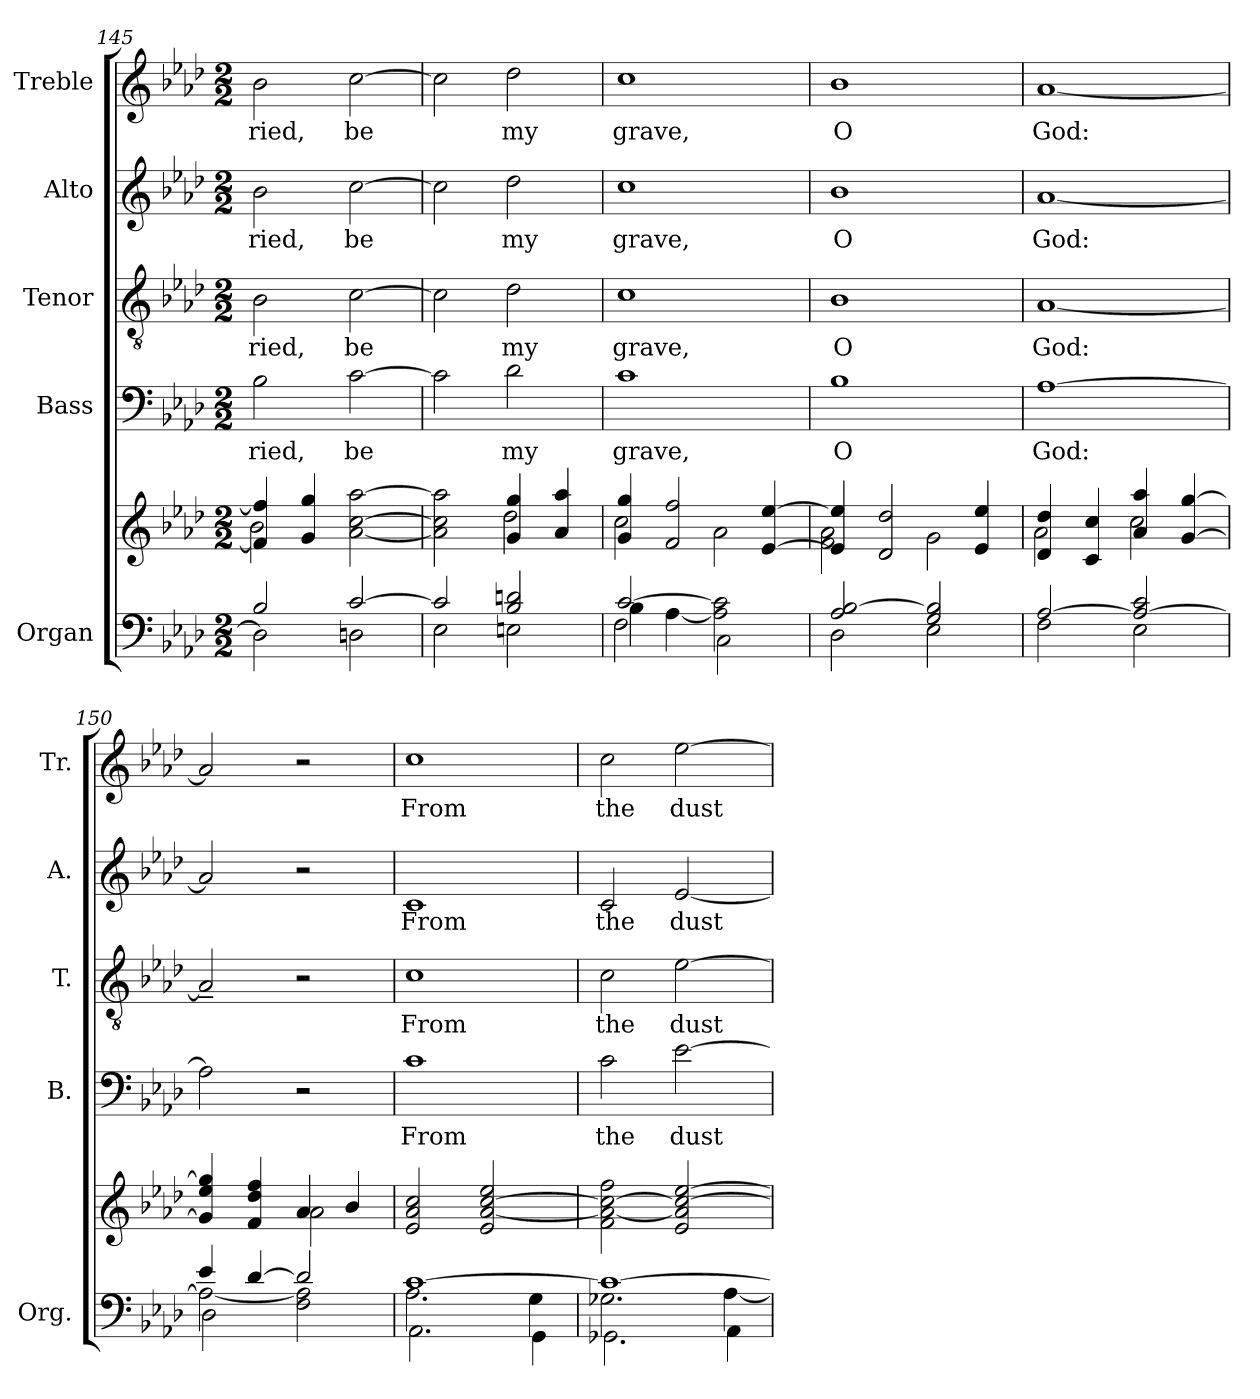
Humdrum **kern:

**kern	**kern	**kern	**text	**kern	**text	**kern	**text	**kern	**text
*part5	*part5	*part4	*part4	*part3	*part3	*part2	*part2	*part1	*part1
*staff6	*staff5	*staff4	*staff4	*staff3	*staff3	*staff2	*staff2	*staff1	*staff1
*I"Organ	*	*I"Bass	*	*I"Tenor	*	*I"Alto	*	*I"Treble	*
*I'Org.	*	*I'B.	*	*I'T.	*	*I'A.	*	*I'Tr.	*
*clefF4	*clefG2	*clefF4	*	*clefGv2	*	*clefG2	*	*clefG2	*
*	*	*	*	*ITrd7c12	*	*	*	*	*
*k[b-e-a-d-]	*k[b-e-a-d-]	*k[b-e-a-d-]	*	*k[b-e-a-d-]	*	*k[b-e-a-d-]	*	*k[b-e-a-d-]	*
*A-:	*A-:	*A-:	*	*A-:	*	*A-:	*	*A-:	*
*M2/2	*M2/2	*M2/2	*	*M2/2	*	*M2/2	*	*M2/2	*
=145	=145	=145	=145	=145	=145	=145	=145	=145	=145
*^	*^	*	*	*	*	*	*	*	*
!	!	!	!	!	!LO:LY:b:color=#000000	!	!	!	!	!	!
!	!	!	!	!	!	!	!LO:LY:b:color=#000000	!	!	!	!
!	!	!	!	!	!	!	!	!	!LO:LY:b:color=#000000	!	!
!	!	!	!	!	!	!	!	!	!	!	!LO:LY:b:color=#000000
2B-i/	2D-i\]	4fi/] 4ffi]	2b-i\	2B-i\	-ried,	2BB-i\	-ried,	2b-i\	-ried,	2b-i\	-ried,
.	.	4gi/ 4ggi	.	.	.	.	.	.	.	.	.
!	!	!	!	!	!LO:LY:b:color=#000000	!	!	!	!	!	!
!	!	!	!	!	!	!	!LO:LY:b:color=#000000	!	!	!	!
!	!	!	!	!	!	!	!	!	!LO:LY:b:color=#000000	!	!
!	!	!	!	!	!	!	!	!	!	!	!LO:LY:b:color=#000000
[2ci/	2Dni\	[2a-i\ [2cci [2aa-i	2ryy	[2ci\	be	[2Ci\	be	[2cci\	be	[2cci\	be
=146	=146	=146	=146	=146	=146	=146	=146	=146	=146	=146	=146
2ci/]	2E-i\	2a-i\] 2cci] 2aa-i]	2ryy	2ci\]	.	2Ci\]	.	2cci\]	.	2cci\]	.
!	!	!	!	!	!LO:LY:b:color=#000000	!	!	!	!	!	!
!	!	!	!	!	!	!	!LO:LY:b:color=#000000	!	!	!	!
!	!	!	!	!	!	!	!	!	!LO:LY:b:color=#000000	!	!
!	!	!	!	!	!	!	!	!	!	!	!LO:LY:b:color=#000000
2B-i/ 2dni	2Eni\	4gi/ 4ggi	2dd-i\	2d-i\	my	2D-i\	my	2dd-i\	my	2dd-i\	my
.	.	4a-i/ 4aa-i	.	.	.	.	.	.	.	.	.
=147	=147	=147	=147	=147	=147	=147	=147	=147	=147	=147	=147
*	*^	*	*	*	*	*	*	*	*	*	*
!	!	!	!	!	!	!LO:LY:b:color=#000000	!	!	!	!	!	!
!	!	!	!	!	!	!	!	!LO:LY:b:color=#000000	!	!	!	!
!	!	!	!	!	!	!	!	!	!	!LO:LY:b:color=#000000	!	!
!	!	!	!	!	!	!	!	!	!	!	!	!LO:LY:b:color=#000000
[2ci/	4B-i\	2Fi\	4gi/ 4ggi	2cci\	1ci	grave,	1Ci	grave,	1cci	grave,	1cci	grave,
.	[4A-i\	.	2fi/ 2ffi	.	.	.	.	.	.	.	.	.
2A-i\] 2ci]	2ryy	2Ci\	.	2a-i\	.	.	.	.	.	.	.	.
.	.	.	[4e-i/ [4ee-i	.	.	.	.	.	.	.	.	.
*	*v	*v	*	*	*	*	*	*	*	*	*	*
=148	=148	=148	=148	=148	=148	=148	=148	=148	=148	=148	=148
!	!	!	!	!	!LO:LY:b:color=#000000	!	!	!	!	!	!
!	!	!	!	!	!	!	!LO:LY:b:color=#000000	!	!	!	!
!	!	!	!	!	!	!	!	!	!LO:LY:b:color=#000000	!	!
!	!	!	!	!	!	!	!	!	!	!	!LO:LY:b:color=#000000
2A-i/ [2B-i	2D-i\	4e-i/] 4ee-i]	2fi\ 2a-i	1B-i	O	1BB-i	O	1b-i	O	1b-i	O
.	.	2d-i/ 2dd-i	.	.	.	.	.	.	.	.	.
2Gi/ 2B-i]	2E-i\	.	2gi\	.	.	.	.	.	.	.	.
.	.	4e-i/ 4ee-i	.	.	.	.	.	.	.	.	.
=149	=149	=149	=149	=149	=149	=149	=149	=149	=149	=149	=149
!	!	!	!	!	!LO:LY:b:color=#000000	!	!	!	!	!	!
!	!	!	!	!	!	!	!LO:LY:b:color=#000000	!	!	!	!
!	!	!	!	!	!	!	!	!	!LO:LY:b:color=#000000	!	!
!	!	!	!	!	!	!	!	!	!	!	!LO:LY:b:color=#000000
[2A-i/	2Fi\	4d-i/ 4dd-i	2a-i\	[1A-i	God:	[1AA-i	God:	[1a-i	God:	[1a-i	God:
.	.	4ci/ 4cci	.	.	.	.	.	.	.	.	.
2A-i/_ 2ci	2E-i\	4a-i/ 4aa-i	2cci\	.	.	.	.	.	.	.	.
.	.	[4gi/ [4ggi	.	.	.	.	.	.	.	.	.
=150	=150	=150	=150	=150	=150	=150	=150	=150	=150	=150	=150
*	*^	*	*	*	*	*	*	*	*	*	*
4e-i/	2A-i\_	2D-i\	4gi/] 4ee-i 4ggi]	2ryy	2A-i\]	.	2AA-~i/]	.	2a-i/]	.	2a-i/]	.
[4d-i/	.	.	4fi/ 4dd-i 4ffi	.	.	.	.	.	.	.	.	.
2d-i/]	2Fi\ 2A-i]	2ryy	4a-i/	2a-i\	2r	.	2r	.	2r	.	2r	.
.	.	.	4b-i/	.	.	.	.	.	.	.	.	.
*	*	*	*v	*v	*	*	*	*	*	*	*	*
!!LO:PB:g=z
=151	=151	=151	=151	=151	=151	=151	=151	=151	=151	=151	=151
!	!	!	!	!	!LO:LY:b:color=#000000	!	!	!	!	!	!
!	!	!	!	!	!	!	!LO:LY:b:color=#000000	!	!	!	!
!	!	!	!	!	!	!	!	!	!LO:LY:b:color=#000000	!	!
!	!	!	!	!	!	!	!	!	!	!	!LO:LY:b:color=#000000
[1ci	2.A-i\	2.AA-i\	2e-i/ 2a-i 2cci	1ci	From	1Ci	From	1ci	From	1cci	From
.	.	.	2e-i/ [2a-i [2cci 2ee-i	.	.	.	.	.	.	.	.
.	4Gi\	4GGi\	.	.	.	.	.	.	.	.	.
=152	=152	=152	=152	=152	=152	=152	=152	=152	=152	=152	=152
!	!	!	!	!	!LO:LY:b:color=#000000	!	!	!	!	!	!
!	!	!	!	!	!	!	!LO:LY:b:color=#000000	!	!	!	!
!	!	!	!	!	!	!	!	!	!LO:LY:b:color=#000000	!	!
!	!	!	!	!	!	!	!	!	!	!	!LO:LY:b:color=#000000
1ci_	2.G-Xi\	2.GG-Xi\	2fi\ 2a-i_ 2cci_ 2ffi	2ci\	the	2Ci\	the	2ci/	the	2cci\	the
!	!	!	!	!	!LO:LY:b:color=#000000	!	!	!	!	!	!
!	!	!	!	!	!	!	!LO:LY:b:color=#000000	!	!	!	!
!	!	!	!	!	!	!	!	!	!LO:LY:b:color=#000000	!	!
!	!	!	!	!	!	!	!	!	!	!	!LO:LY:b:color=#000000
.	.	.	2e-i/ 2a-i] 2cci_ [2ee-i	[2e-i\	dust	[2E-i\	dust	[2e-i/	dust	[2ee-i\	dust
.	[4A-i\	4AA-i\	.	.	.	.	.	.	.	.	.
*v	*v	*v	*	*	*	*	*	*	*	*	*
=	=	=	=	=	=	=	=	=	=
*-	*-	*-	*-	*-	*-	*-	*-	*-	*-
